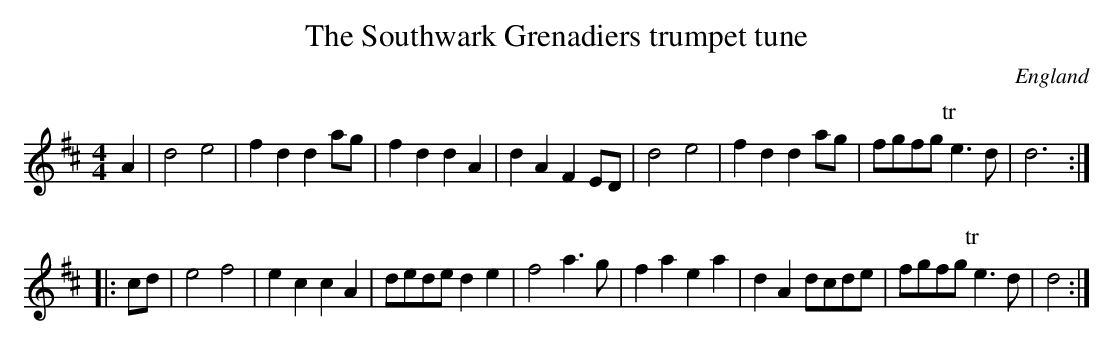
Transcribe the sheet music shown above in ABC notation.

X:1
T:Southwark Grenadiers trumpet tune, The
O:England
M:4/4
K:D
A2|\
d4 e4 | f2d2 d2ag | f2d2 d2A2 | d2A2 F2ED |\
d4 e4 | f2d2 d2ag | fgfg \
P:tr
e3d | d6 :|*
|:cd|\
e4 f4 | e2c2 c2A2 | dede d2e2 | f4 a3g |\
f2a2 e2a2 | d2A2 dcde | fgfg \
P:tr
e3d | d4 :|**
